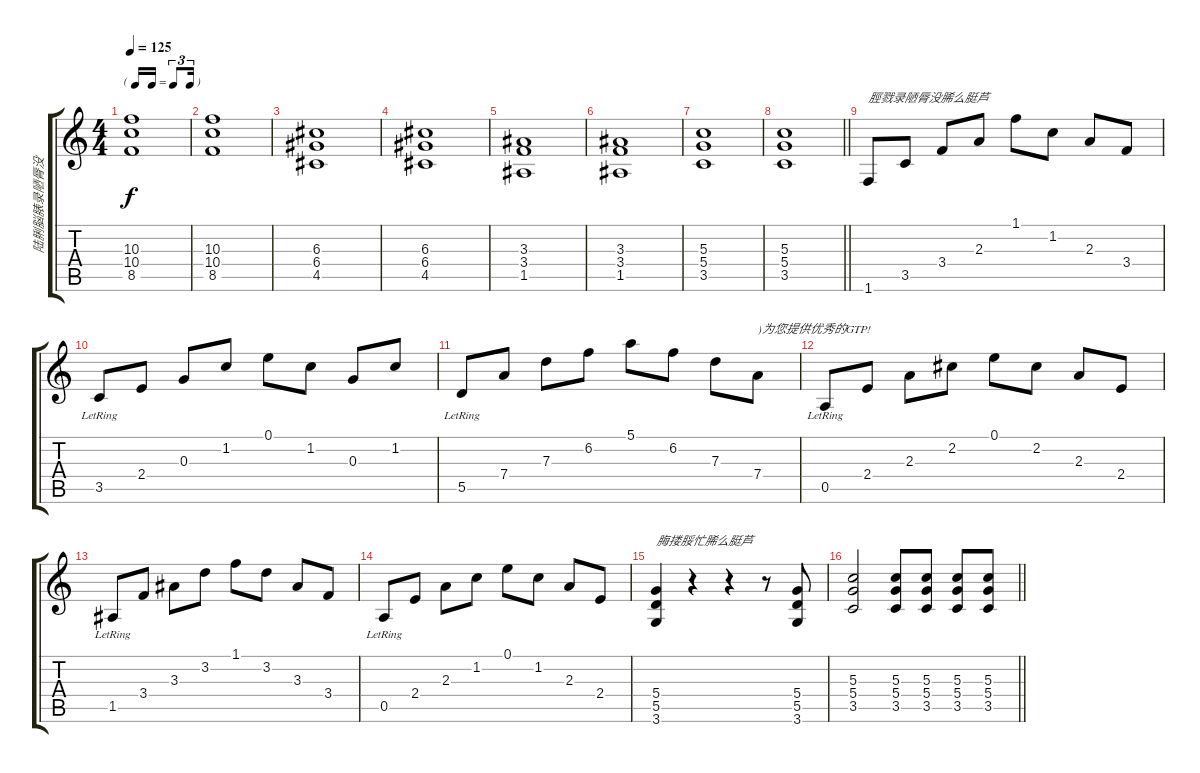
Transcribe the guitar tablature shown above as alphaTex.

\track ("陆脷脳脿录陋脣没" "陆脷脳脿录陋脣没") {instrument acousticguitarnylon}
\staff {score tabs}
\tuning (E4 B3 G3 D3 A2 E2) {hide}
\ts (4 4)
\tf triplet16th
\tempo 125
\clef g2
\ks c
(10.3 10.4 8.5).1{dy f} |
(10.3 10.4 8.5).1 |
(6.3 6.4 4.5).1 |
(6.3 6.4 4.5).1 |
(3.3 3.4 1.5).1 |
(3.3 3.4 1.5).1 |
(5.3 5.4 3.5).1 |
\barLineRight lightlight
(5.3 5.4 3.5).1 |
1.6.8{txt "脛戮录陋脣没脪么脡芦"} 3.5.8 3.4.8 2.3.8 1.1.8 1.2.8 2.3.8 3.4.8 |
3.5{lr}.8 2.4.8 0.3.8 1.2.8 0.1.8 1.2.8 0.3.8 1.2.8 |
5.5{lr}.8 7.4.8 7.3.8 6.2.8 5.1.8 6.2.8 7.3.8 7.4.8{txt ")为您提供优秀的GTP!"} |
0.5{lr}.8 2.4.8 2.3.8 2.2.8 0.1.8 2.2.8 2.3.8 2.4.8 |
1.5{lr}.8 3.4.8 3.3.8 3.2.8 1.1.8 3.2.8 3.3.8 3.4.8 |
0.5{lr}.8 2.4.8 2.3.8 1.2.8 0.1.8 1.2.8 2.3.8 2.4.8 |
(5.4 5.5 3.6).4{txt "脢搂脮忙脪么脡芦"} r.4 r.4 r.8 (5.4 5.5 3.6).8 |
\barLineRight lightlight
(5.3 5.4 3.5).2 (5.3 5.4 3.5).8 (5.3 5.4 3.5).8 (5.3 5.4 3.5).8 (5.3 5.4 3.5).8
